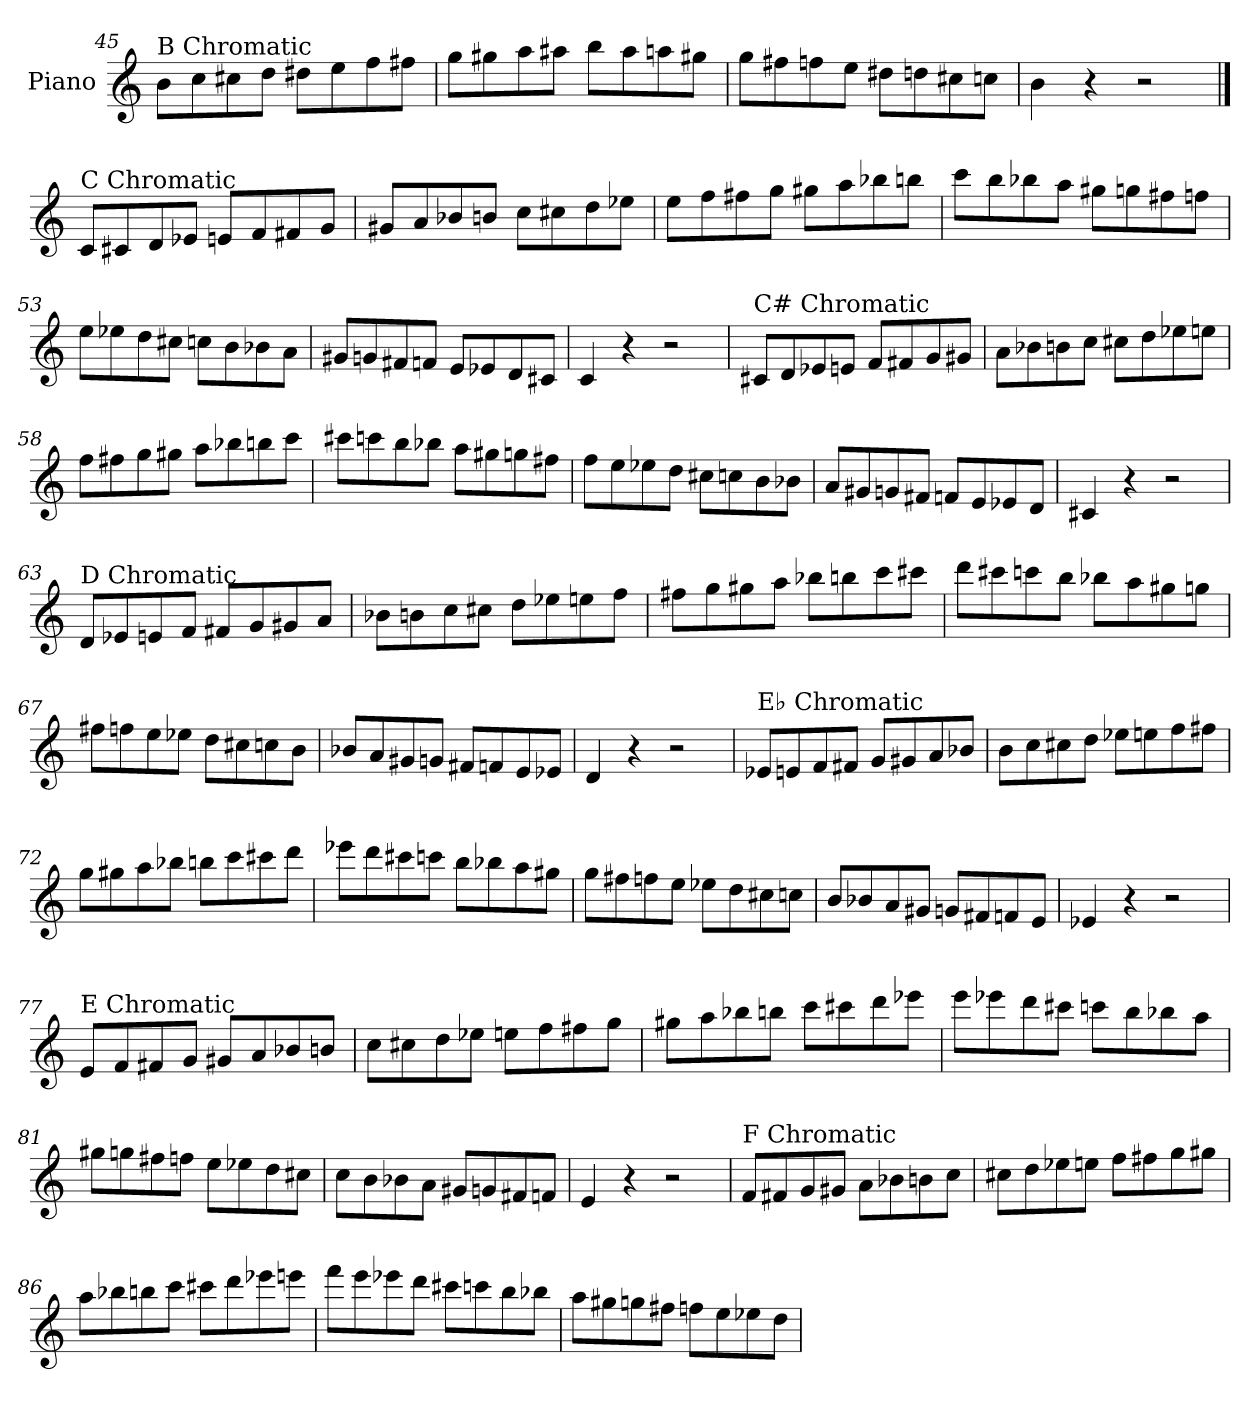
**kern
*part1
*staff1
*I"Piano
*I'Pno.
!!LO:LB:g=z
*clefG2
*k[]
=45
!LO:TX:a:t=B Chromatic
8b\L
8cc\
8cc#X\
8dd\J
8dd#X\L
8ee\
8ff\
8ff#X\J
=46
8gg\L
8gg#X\
8aa\
8aa#X\J
8bb\L
8aa#\
8aan\
8gg#X\J
=47
8gg\L
8ff#X\
8ffn\
8ee\J
8dd#X\L
8ddn\
8cc#X\
8ccn\J
=48
4b\
4r
2r
!!LO:PB:g=z
==49
!LO:TX:a:t=C Chromatic
8c/L
8c#X/
8d/
8e-X/J
8en/L
8f/
8f#X/
8g/J
=50
8g#X/L
8a/
8b-X/
8bn/J
8cc\L
8cc#X\
8dd\
8ee-X\J
=51
8ee\L
8ff\
8ff#X\
8gg\J
8gg#X\L
8aa\
8bb-X\
8bbn\J
!!LO:LB:g=z
=52
8ccc\L
8bb\
8bb-X\
8aa\J
8gg#X\L
8ggn\
8ff#X\
8ffn\J
=53
8ee\L
8ee-X\
8dd\
8cc#X\J
8ccn\L
8b\
8b-X\
8a\J
=54
8g#X/L
8gn/
8f#X/
8fn/J
8e/L
8e-X/
8d/
8c#X/J
=55
4c/
4r
2r
!!LO:LB:g=z
=56
!LO:TX:a:t=C# Chromatic
8c#X/L
8d/
8e-X/
8en/J
8f/L
8f#X/
8g/
8g#X/J
=57
8a\L
8b-X\
8bn\
8cc\J
8cc#X\L
8dd\
8ee-X\
8een\J
=58
8ff\L
8ff#X\
8gg\
8gg#X\J
8aa\L
8bb-X\
8bbn\
8ccc\J
!!LO:LB:g=z
=59
8ccc#X\L
8cccn\
8bb\
8bb-X\J
8aa\L
8gg#X\
8ggn\
8ff#X\J
=60
8ff\L
8ee\
8ee-X\
8dd\J
8cc#X\L
8ccn\
8b\
8b-X\J
=61
8a/L
8g#X/
8gn/
8f#X/J
8fn/L
8e/
8e-X/
8d/J
=62
4c#X/
4r
2r
!!LO:LB:g=z
=63
!LO:TX:a:t=D Chromatic
8d/L
8e-X/
8en/
8f/J
8f#X/L
8g/
8g#X/
8a/J
=64
8b-X\L
8bn\
8cc\
8cc#X\J
8dd\L
8ee-X\
8een\
8ff\J
=65
8ff#X\L
8gg\
8gg#X\
8aa\J
8bb-X\L
8bbn\
8ccc\
8ccc#X\J
!!LO:LB:g=z
=66
8ddd\L
8ccc#X\
8cccn\
8bb\J
8bb-X\L
8aa\
8gg#X\
8ggn\J
=67
8ff#X\L
8ffn\
8ee\
8ee-X\J
8dd\L
8cc#X\
8ccn\
8b\J
=68
8b-X/L
8a/
8g#X/
8gn/J
8f#X/L
8fn/
8e/
8e-X/J
=69
4d/
4r
2r
!!LO:LB:g=z
=70
!LO:TX:a:t=E♭ Chromatic
8e-X/L
8en/
8f/
8f#X/J
8g/L
8g#X/
8a/
8b-X/J
=71
8b\L
8cc\
8cc#X\
8dd\J
8ee-X\L
8een\
8ff\
8ff#X\J
=72
8gg\L
8gg#X\
8aa\
8bb-X\J
8bbn\L
8ccc\
8ccc#X\
8ddd\J
!!LO:LB:g=z
=73
8eee-X\L
8ddd\
8ccc#X\
8cccn\J
8bb\L
8bb-X\
8aa\
8gg#X\J
=74
8gg\L
8ff#X\
8ffn\
8ee\J
8ee-X\L
8dd\
8cc#X\
8ccn\J
=75
8b/L
8b-X/
8a/
8g#X/J
8gn/L
8f#X/
8fn/
8e/J
=76
4e-X/
4r
2r
!!LO:PB:g=z
=77
!LO:TX:a:t=E Chromatic
8e/L
8f/
8f#X/
8g/J
8g#X/L
8a/
8b-X/
8bn/J
=78
8cc\L
8cc#X\
8dd\
8ee-X\J
8een\L
8ff\
8ff#X\
8gg\J
=79
8gg#X\L
8aa\
8bb-X\
8bbn\J
8ccc\L
8ccc#X\
8ddd\
8eee-X\J
!!LO:LB:g=z
=80
8eee\L
8eee-X\
8ddd\
8ccc#X\J
8cccn\L
8bb\
8bb-X\
8aa\J
=81
8gg#X\L
8ggn\
8ff#X\
8ffn\J
8ee\L
8ee-X\
8dd\
8cc#X\J
=82
8cc\L
8b\
8b-X\
8a\J
8g#X/L
8gn/
8f#X/
8fn/J
=83
4e/
4r
2r
!!LO:LB:g=z
=84
!LO:TX:a:t=F Chromatic
8f/L
8f#X/
8g/
8g#X/J
8a\L
8b-X\
8bn\
8cc\J
=85
8cc#X\L
8dd\
8ee-X\
8een\J
8ff\L
8ff#X\
8gg\
8gg#X\J
=86
8aa\L
8bb-X\
8bbn\
8ccc\J
8ccc#X\L
8ddd\
8eee-X\
8eeen\J
!!LO:LB:g=z
=87
8fff\L
8eee\
8eee-X\
8ddd\J
8ccc#X\L
8cccn\
8bb\
8bb-X\J
=88
8aa\L
8gg#X\
8ggn\
8ff#X\J
8ffn\L
8ee\
8ee-X\
8dd\J
=
*-
